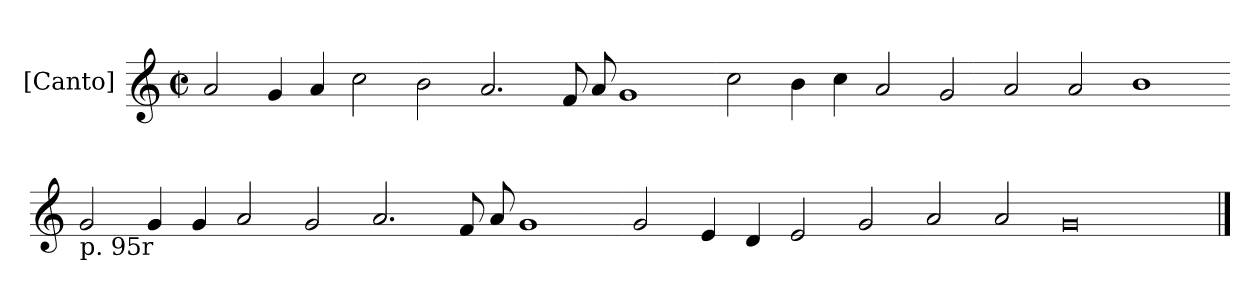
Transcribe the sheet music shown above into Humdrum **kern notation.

**kern
*part1
*staff1
*I"[Canto]
*clefG2
*k[]
*M2/1
*met(c|)
=
2a
4g
4a
2cc
2b
2.a
8f
8a
1g
=-
2cc
4b
4cc
2a
2g
2a
2a
1b
=-
!LO:TX:b:t=p. 95r
2g
4g
4g
2a
2g
2.a
8f
8a
1g
=-
2g
4e
4d
2e
2g
2a
2a
0g
==
*-
